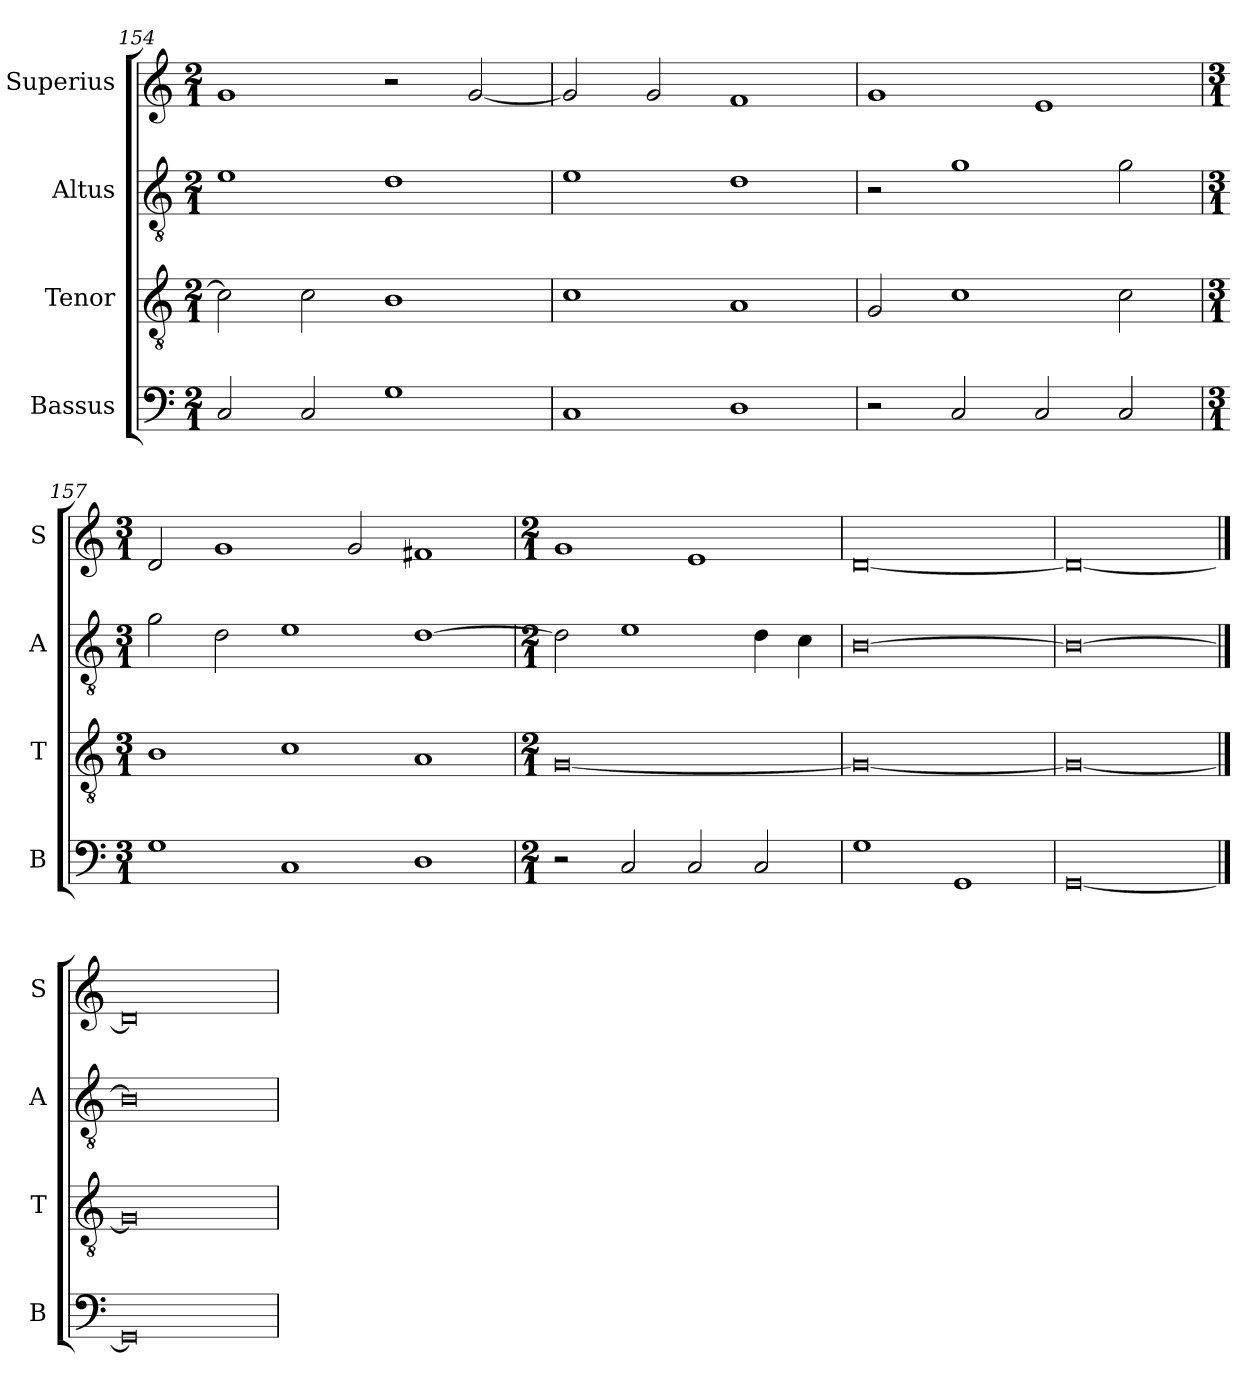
**kern	**kern	**kern	**kern
*part4	*part3	*part2	*part1
*staff4	*staff3	*staff2	*staff1
*I"Bassus	*I"Tenor	*I"Altus	*I"Superius
*I'B	*I'T	*I'A	*I'S
*clefF4	*clefGv2	*clefGv2	*clefG2
*k[]	*k[]	*k[]	*k[]
*C:	*C:	*C:	*C:
*M2/1	*M2/1	*M2/1	*M2/1
=154	=154	=154	=154
2C	2c]	1e	1g
2C	2c	.	.
1G	1B	1d	2r
.	.	.	[2g
=155	=155	=155	=155
1C	1c	1e	2g]
.	.	.	2g
1D	1A	1d	1f
=156	=156	=156	=156
2r	2G	2r	1g
2C	1c	1g	.
2C	.	.	1e
2C	2c	2g	.
=157	=157	=157	=157
*M3/1	*M3/1	*M3/1	*M3/1
1G	1B	2g	2d
.	.	2d	1g
1C	1c	1e	.
.	.	.	2g
1D	1A	[1d	1f#X
=158	=158	=158	=158
*M2/1	*M2/1	*M2/1	*M2/1
2r	[0G	2d]	1g
2C	.	1e	.
2C	.	.	1e
2C	.	4d	.
.	.	4c	.
=159	=159	=159	=159
1G	0G_	[0B	[0d
1GG	.	.	.
=160	=160	=160	=160
[0GG	0G_	0B_	0d_
==161	==161	==161	==161
0GG]	0G]	0B]	0d]
=	=	=	=
*-	*-	*-	*-
